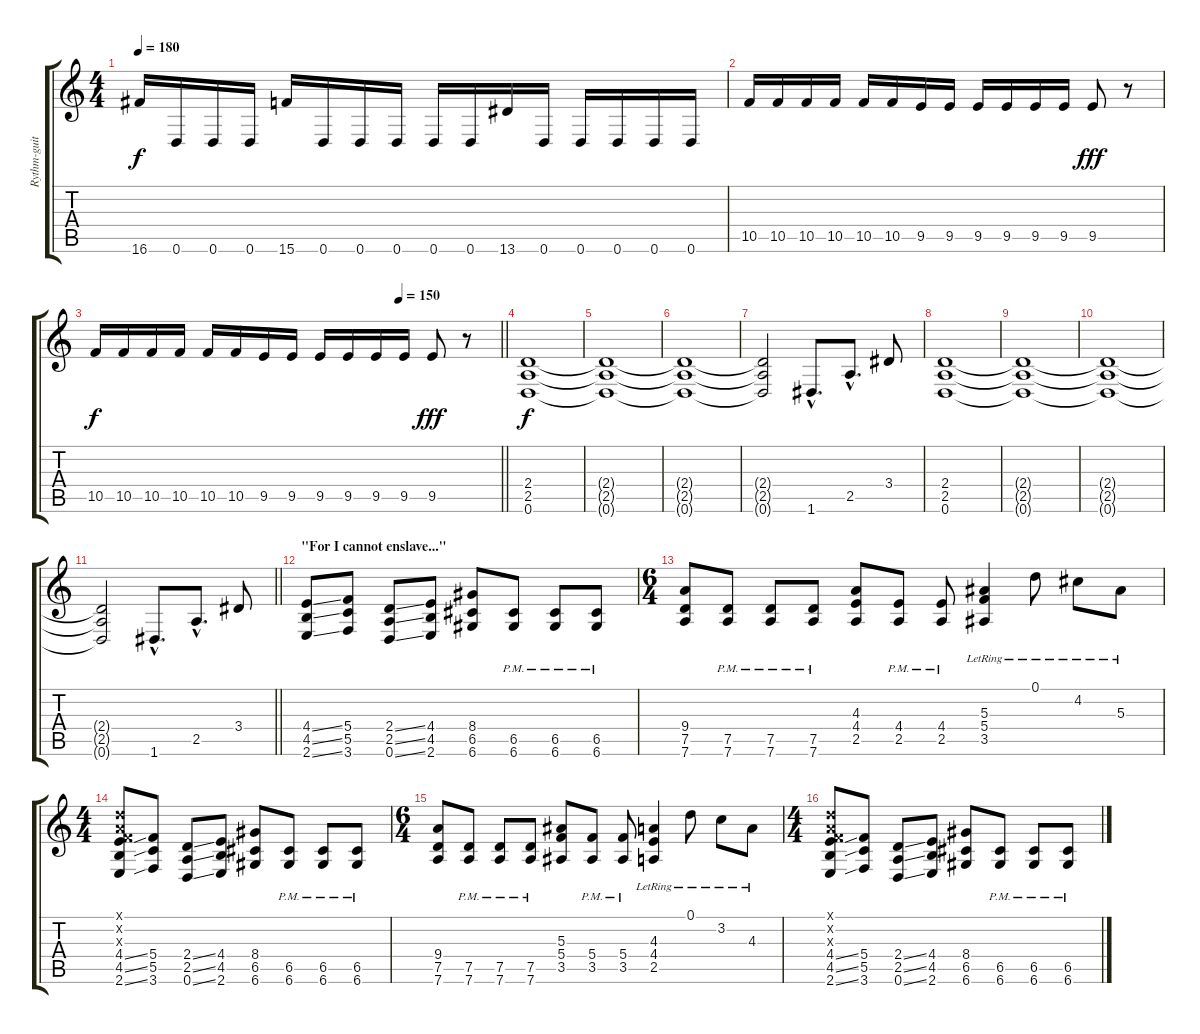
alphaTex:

\track ("Rythm-guitar - Silenoz" "Rythm-guit") {instrument distortionguitar}
\staff {score tabs}
\tuning (D4 A3 F3 C3 G2 D2) {hide}
\ts (4 4)
\tempo 180
\clef g2
\ks c
16.6.16{dy f} 0.6.16 0.6.16 0.6.16 15.6.16 0.6.16 0.6.16 0.6.16 0.6.16 0.6.16 13.6.16 0.6.16 0.6.16 0.6.16 0.6.16 0.6.16 |
10.5.16 10.5.16 10.5.16 10.5.16 10.5.16 10.5.16 9.5.16 9.5.16 9.5.16 9.5.16 9.5.16 9.5.16 9.5.8{dy fff} r.8 |
\tempo (150 0.75)
\barLineRight lightlight
10.5.16{dy f} 10.5.16 10.5.16 10.5.16 10.5.16 10.5.16 9.5.16 9.5.16 9.5.16 9.5.16 9.5.16 9.5.16 9.5.8{dy fff} r.8 |
\section ("" "")
(2.4 2.5 0.6).1{dy f} |
(2.4{t} 2.5{t} 0.6{t}).1 |
(2.4{t} 2.5{t} 0.6{t}).1 |
(2.4{t} 2.5{t} 0.6{t}).2 1.6{hac}.8{d} 2.5{hac}.8{d} 3.4.8 |
(2.4 2.5 0.6).1 |
(2.4{t} 2.5{t} 0.6{t}).1 |
(2.4{t} 2.5{t} 0.6{t}).1 |
\barLineRight lightlight
(2.4{t} 2.5{t} 0.6{t}).2 1.6{hac}.8{d} 2.5{hac}.8{d} 3.4.8 |
\section ("" "\"For I cannot enslave...\"")
(4.4{ss} 4.5{ss} 2.6{ss}).8 (5.4 5.5 3.6).8 (2.4{ss} 2.5{ss} 0.6{ss}).8 (4.4 4.5 2.6).8 (8.4 6.5 6.6).8 (6.5{pm} 6.6{pm}).8 (6.5{pm} 6.6{pm}).8 (6.5{pm} 6.6{pm}).8 |
\ts (6 4)
(9.4 7.5 7.6).8 (7.5{pm} 7.6{pm}).8 (7.5{pm} 7.6{pm}).8 (7.5{pm} 7.6{pm}).8 (4.3 4.4 2.5).8 (4.4{pm} 2.5{pm}).8 (4.4{pm} 2.5{pm}).8 (5.3{lr} 5.4{lr} 3.5{lr}).4 0.1{lr}.8 4.2{lr}.8 5.3{lr}.8 |
\ts (4 4)
(0.1{x} 0.2{x} 0.3{x} 4.4{ss} 4.5{ss} 2.6{ss}).8 (5.4 5.5 3.6).8 (2.4{ss} 2.5{ss} 0.6{ss}).8 (4.4 4.5 2.6).8 (8.4 6.5 6.6).8 (6.5{pm} 6.6{pm}).8 (6.5{pm} 6.6{pm}).8 (6.5{pm} 6.6{pm}).8 |
\ts (6 4)
(9.4 7.5 7.6).8 (7.5{pm} 7.6{pm}).8 (7.5{pm} 7.6{pm}).8 (7.5{pm} 7.6{pm}).8 (5.3 5.4 3.5).8 (5.4{pm} 3.5{pm}).8 (5.4{pm} 3.5{pm}).8 (4.3{lr} 4.4{lr} 2.5{lr}).4 0.1{lr}.8 3.2{lr}.8 4.3{lr}.8 |
\ts (4 4)
(0.1{x} 0.2{x} 0.3{x} 4.4{ss} 4.5{ss} 2.6{ss}).8 (5.4 5.5 3.6).8 (2.4{ss} 2.5{ss} 0.6{ss}).8 (4.4 4.5 2.6).8 (8.4 6.5 6.6).8 (6.5{pm} 6.6{pm}).8 (6.5{pm} 6.6{pm}).8 (6.5{pm} 6.6{pm}).8
